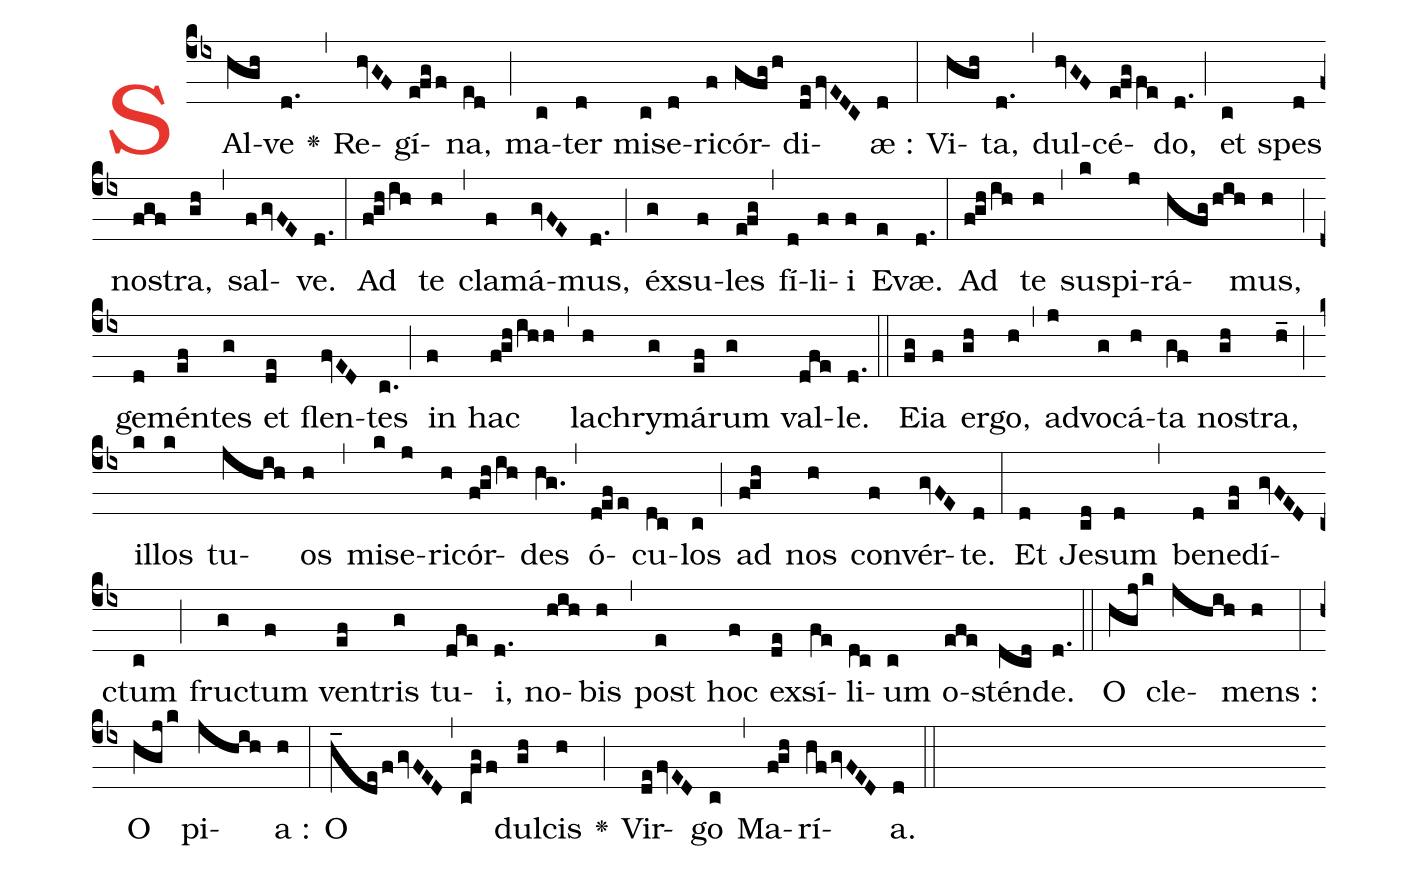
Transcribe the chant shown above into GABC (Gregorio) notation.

staff-lines: 4;
%%
(cb4)<c>S</c>Al(hgh)ve(d.) <v>\greheightstar</v>(,) Re(hvGF)gí(efgf)na,(ed) (;)
ma(c)ter(d) mi(c)se(d)ri(f)cór(gfgh)di(defvEDC)æ :(d) (:)

Vi(hgh)ta,(d.) (,) dul(hvGF)cé(efgfe)do,(d.) (;)
et(c) spes(d) no(fgf)stra,(gh) (,) sal(fgvFE)ve.(d.) (:)

Ad(fghih) te(h) (,) cla(f)má(gvFE)mus,(d.) (;)
éx(g)su(f)les(efg) (,) fí(d)li(f)i(f) E(e)væ.(d.) (:)

Ad(fghih) te(h) (,) su(k)spi(j)rá(hfghih)mus,(h) (;)
ge(d)mén(ef)tes(g) et(de) flen(fvED)tes(c.) (;)
in(f) hac(fghihh) (,) la(h)chry(g)má(ef)rum(g) val(dfe)le.(d.) (::)

E(fg)ia(f) er(gh)go,(h) (,) ad(j)vo(g)cá(h)ta(gf) no(gh)stra,(h_) (;)
il(k)los(k) tu(jhih)os(h) (,) mi(k)se(j)ri(h)cór(fghih)des(hg.) (,) ó(defe)cu(dc)los(c) (;)
ad(fgh) nos(h) con(f)vér(gvFE)te.(d) (:)

Et(d) Je(cd)sum(d) (,) be(d)ne(ef)dí(gvFED)ctum(c) (;)
fru(g)ctum(f) ven(ef)tris(g) tu(dfe)i,(d.) no(hih)bis(h) (,) post(e) hoc(f) ex(de)sí(fe)li(dc)um(c) o(efe)stén(dcd)de.(d.) (::)

O(hgjk) cle(jhih)mens :(h) (:)

O(hgjk) pi(jhih)a :(h) (:)

O(h_defgvFED,cfgf) dul(gh)cis(h) <v>\greheightstar</v>(;) Vir(defvED)go(c) (,) Ma(fgh)rí(hfgvFED)a.(d) (::)
